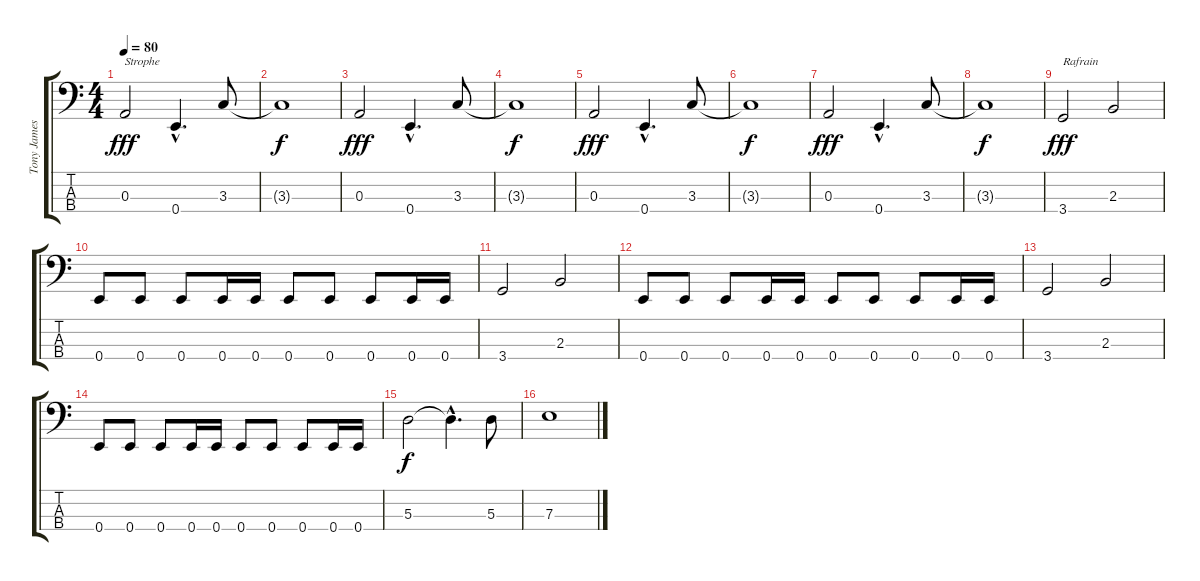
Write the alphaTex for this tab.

\track ("Tony James" "Tony James") {instrument fretlessbass}
\staff {score tabs}
\tuning (G2 D2 A1 E1) {hide}
\ts (4 4)
\tempo 80
\clef f4
\ks c
0.3.2{txt "Strophe" dy fff} 0.4{hac}.4{d} 3.3.8 |
3.3{t}.1{dy f} |
0.3.2{dy fff} 0.4{hac}.4{d} 3.3.8 |
3.3{t}.1{dy f} |
0.3.2{dy fff} 0.4{hac}.4{d} 3.3.8 |
3.3{t}.1{dy f} |
0.3.2{dy fff} 0.4{hac}.4{d} 3.3.8 |
3.3{t}.1{dy f} |
3.4.2{txt "Rafrain" dy fff} 2.3.2 |
0.4.8 0.4.8 0.4.8 0.4.16 0.4.16 0.4.8 0.4.8 0.4.8 0.4.16 0.4.16 |
3.4.2 2.3.2 |
0.4.8 0.4.8 0.4.8 0.4.16 0.4.16 0.4.8 0.4.8 0.4.8 0.4.16 0.4.16 |
3.4.2 2.3.2 |
0.4.8 0.4.8 0.4.8 0.4.16 0.4.16 0.4.8 0.4.8 0.4.8 0.4.16 0.4.16 |
5.3.2{dy f} 5.3{hac t}.4{d} 5.3.8 |
7.3.1
